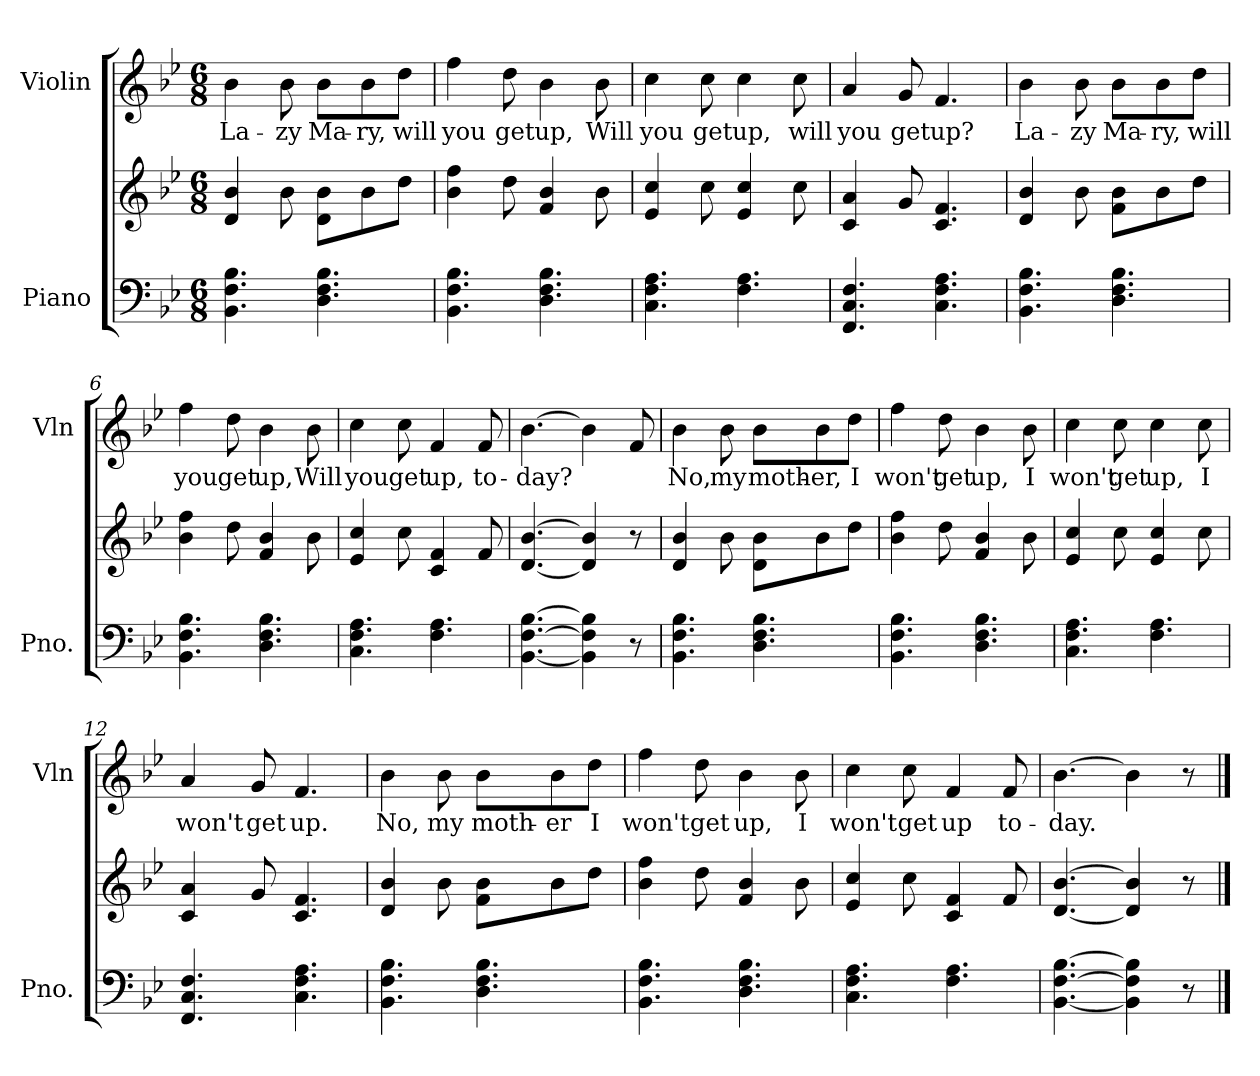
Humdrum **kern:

**kern	**kern	**kern	**text
*part2	*part2	*part1	*part1
*staff3	*staff2	*staff1	*staff1
*I"Piano	*	*I"Violin	*
*I'Pno.	*	*I'Vln	*
*clefF4	*clefG2	*clefG2	*
*k[b-e-]	*k[b-e-]	*k[b-e-]	*
*M6/8	*M6/8	*M6/8	*
=1	=1	=1	=1
!	!	!	!LO:LY:b
4.BB-\ 4.F\ 4.B-\	4d/ 4b-/	4b-\	La-
!	!	!	!LO:LY:b
.	8b-\	8b-\	-zy
!	!	!	!LO:LY:b
4.D\ 4.F\ 4.B-\	8d/ 8b-/L	8b-\L	Ma-
!	!	!	!LO:LY:b
.	8b-\	8b-\	-ry,
!	!	!	!LO:LY:b
.	8dd\J	8dd\J	will
=2	=2	=2	=2
!	!	!	!LO:LY:b
4.BB-\ 4.F\ 4.B-\	4b-\ 4ff\	4ff\	you
!	!	!	!LO:LY:b
.	8dd\	8dd\	get
!	!	!	!LO:LY:b
4.D\ 4.F\ 4.B-\	4f/ 4b-/	4b-\	up,
!	!	!	!LO:LY:b
.	8b-\	8b-\	Will
=3	=3	=3	=3
!	!	!	!LO:LY:b
4.C\ 4.F\ 4.A\	4e-/ 4cc/	4cc\	you
!	!	!	!LO:LY:b
.	8cc\	8cc\	get
!	!	!	!LO:LY:b
4.F\ 4.A\	4e-/ 4cc/	4cc\	up,
!	!	!	!LO:LY:b
.	8cc\	8cc\	will
=4	=4	=4	=4
!	!	!	!LO:LY:b
4.FF/ 4.C/ 4.F/	4c/ 4a/	4a/	you
!	!	!	!LO:LY:b
.	8g/	8g/	get
!	!	!	!LO:LY:b
4.C\ 4.F\ 4.A\	4.c/ 4.f/	4.f/	up?
!!LO:LB:g=z
=5	=5	=5	=5
!	!	!	!LO:LY:b
4.BB-\ 4.F\ 4.B-\	4d/ 4b-/	4b-\	La-
!	!	!	!LO:LY:b
.	8b-\	8b-\	-zy
!	!	!	!LO:LY:b
4.D\ 4.F\ 4.B-\	8f/ 8b-/L	8b-\L	Ma-
!	!	!	!LO:LY:b
.	8b-\	8b-\	-ry,
!	!	!	!LO:LY:b
.	8dd\J	8dd\J	will
=6	=6	=6	=6
!	!	!	!LO:LY:b
4.BB-\ 4.F\ 4.B-\	4b-\ 4ff\	4ff\	you
!	!	!	!LO:LY:b
.	8dd\	8dd\	get
!	!	!	!LO:LY:b
4.D\ 4.F\ 4.B-\	4f/ 4b-/	4b-\	up,
!	!	!	!LO:LY:b
.	8b-\	8b-\	Will
=7	=7	=7	=7
!	!	!	!LO:LY:b
4.C\ 4.F\ 4.A\	4e-/ 4cc/	4cc\	you
!	!	!	!LO:LY:b
.	8cc\	8cc\	get
!	!	!	!LO:LY:b
4.F\ 4.A\	4c/ 4f/	4f/	up,
!	!	!	!LO:LY:b
.	8f/	8f/	to-
=8	=8	=8	=8
!	!	!	!LO:LY:b
[4.BB-\ [4.F\ [4.B-\	[4.d/ [4.b-/	[4.b-\	-day?
4BB-\] 4F\] 4B-\]	4d/] 4b-/]	4b-\]	.
8r	8r	8f/	.
!!LO:LB:g=z
=9	=9	=9	=9
!	!	!	!LO:LY:b
4.BB-\ 4.F\ 4.B-\	4d/ 4b-/	4b-\	No,
!	!	!	!LO:LY:b
.	8b-\	8b-\	my
!	!	!	!LO:LY:b
4.D\ 4.F\ 4.B-\	8d/ 8b-/L	8b-\L	moth-
!	!	!	!LO:LY:b
.	8b-\	8b-\	-er,
!	!	!	!LO:LY:b
.	8dd\J	8dd\J	I
=10	=10	=10	=10
!	!	!	!LO:LY:b
4.BB-\ 4.F\ 4.B-\	4b-\ 4ff\	4ff\	won't
!	!	!	!LO:LY:b
.	8dd\	8dd\	get
!	!	!	!LO:LY:b
4.D\ 4.F\ 4.B-\	4f/ 4b-/	4b-\	up,
!	!	!	!LO:LY:b
.	8b-\	8b-\	I
=11	=11	=11	=11
!	!	!	!LO:LY:b
4.C\ 4.F\ 4.A\	4e-/ 4cc/	4cc\	won't
!	!	!	!LO:LY:b
.	8cc\	8cc\	get
!	!	!	!LO:LY:b
4.F\ 4.A\	4e-/ 4cc/	4cc\	up,
!	!	!	!LO:LY:b
.	8cc\	8cc\	I
=12	=12	=12	=12
!	!	!	!LO:LY:b
4.FF/ 4.C/ 4.F/	4c/ 4a/	4a/	won't
!	!	!	!LO:LY:b
.	8g/	8g/	get
!	!	!	!LO:LY:b
4.C\ 4.F\ 4.A\	4.c/ 4.f/	4.f/	up.
!!LO:LB:g=z
=13	=13	=13	=13
!	!	!	!LO:LY:b
4.BB-\ 4.F\ 4.B-\	4d/ 4b-/	4b-\	No,
!	!	!	!LO:LY:b
.	8b-\	8b-\	my
!	!	!	!LO:LY:b
4.D\ 4.F\ 4.B-\	8f/ 8b-/L	8b-\L	moth-
!	!	!	!LO:LY:b
.	8b-\	8b-\	-er
!	!	!	!LO:LY:b
.	8dd\J	8dd\J	I
=14	=14	=14	=14
!	!	!	!LO:LY:b
4.BB-\ 4.F\ 4.B-\	4b-\ 4ff\	4ff\	won't
!	!	!	!LO:LY:b
.	8dd\	8dd\	get
!	!	!	!LO:LY:b
4.D\ 4.F\ 4.B-\	4f/ 4b-/	4b-\	up,
!	!	!	!LO:LY:b
.	8b-\	8b-\	I
=15	=15	=15	=15
!	!	!	!LO:LY:b
4.C\ 4.F\ 4.A\	4e-/ 4cc/	4cc\	won't
!	!	!	!LO:LY:b
.	8cc\	8cc\	get
!	!	!	!LO:LY:b
4.F\ 4.A\	4c/ 4f/	4f/	up
!	!	!	!LO:LY:b
.	8f/	8f/	to-
=16	=16	=16	=16
!	!	!	!LO:LY:b
[4.BB-\ [4.F\ [4.B-\	[4.d/ [4.b-/	[4.b-\	-day.
4BB-\] 4F\] 4B-\]	4d/] 4b-/]	4b-\]	.
8r	8r	8r	.
==	==	==	==
*-	*-	*-	*-
